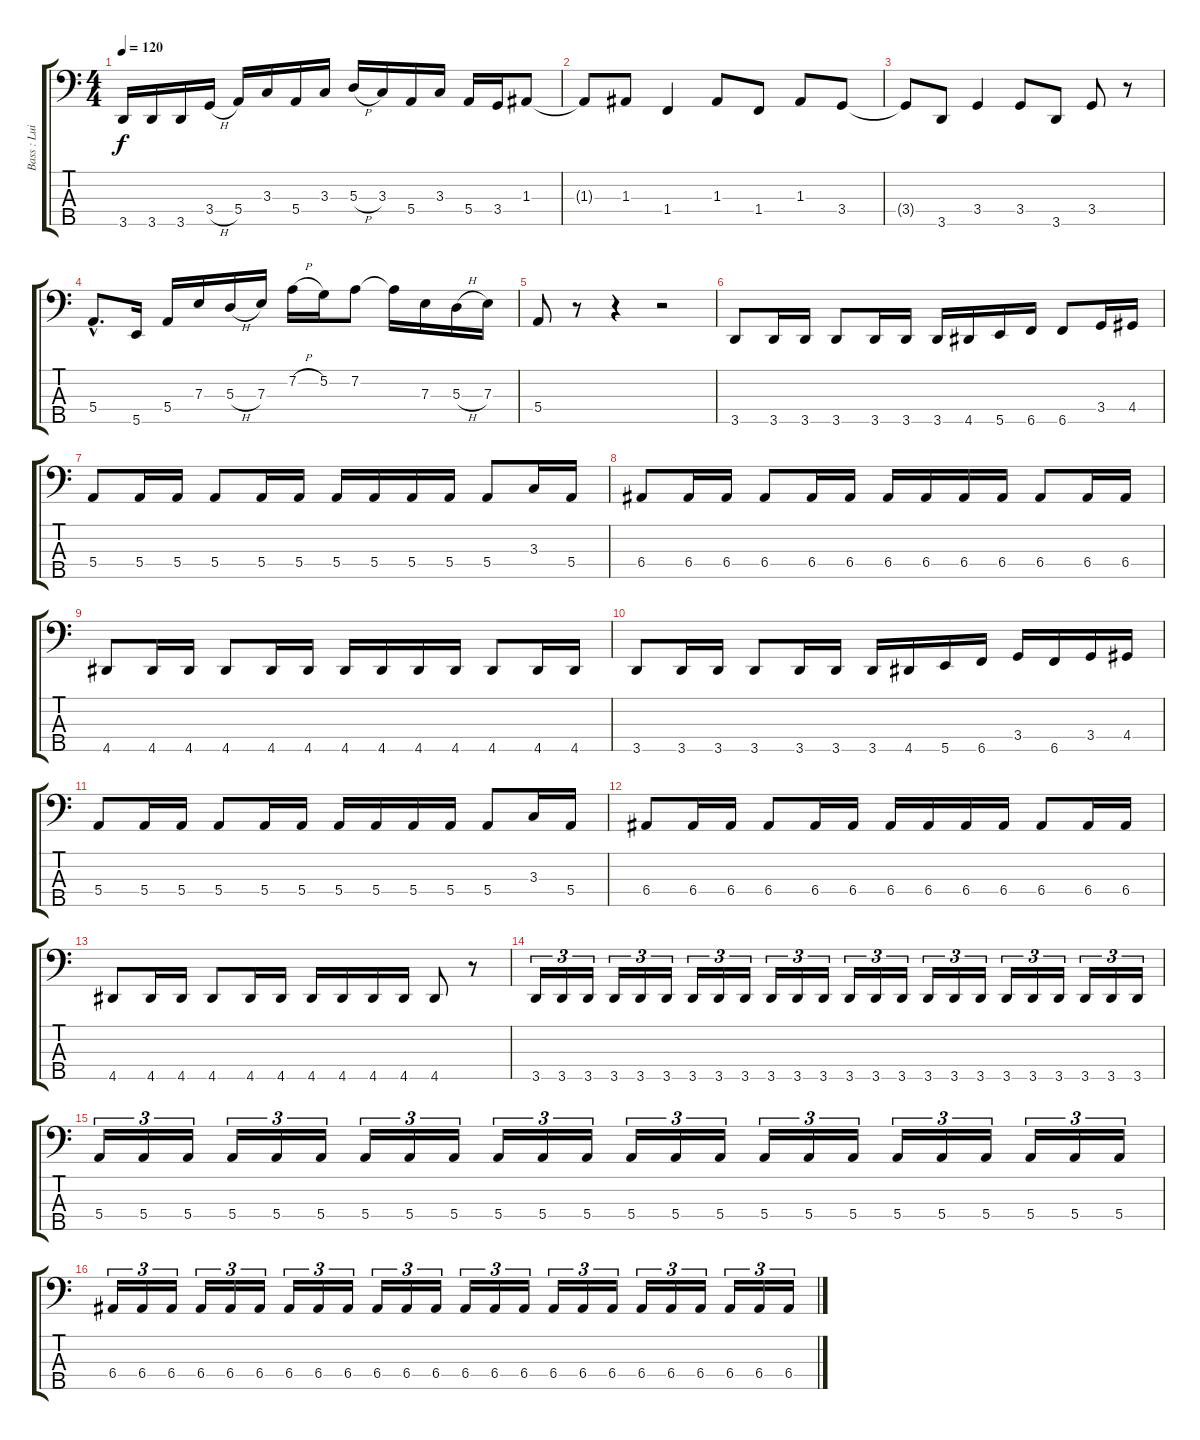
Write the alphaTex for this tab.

\track ("Bass : Luis Mariutti" "Bass : Lui") {instrument slapbass1}
\staff {score tabs}
\tuning (G2 D2 A1 E1 B0) {hide}
\ts (4 4)
\tempo 120
\clef f4
\ks c
3.5.16{dy f} 3.5.16 3.5.16 3.4{h}.16 5.4.16 3.3.16 5.4.16 3.3.16 5.3{h}.16 3.3.16 5.4.16 3.3.16 5.4.16 3.4.16 1.3.8 |
1.3{t}.8 1.3.8 1.4.4 1.3.8 1.4.8 1.3.8 3.4.8 |
3.4{t}.8 3.5.8 3.4.4 3.4.8 3.5.8 3.4.8 r.8 |
5.4{hac}.8{d} 5.5.16 5.4.16 7.3.16 5.3{h}.16 7.3.16 7.2{h}.16 5.2.16 7.2.8 7.2{t}.16 7.3.16 5.3{h}.16 7.3.16 |
5.4.8 r.8 r.4 r.2 |
3.5.8 3.5.16 3.5.16 3.5.8 3.5.16 3.5.16 3.5.16 4.5.16 5.5.16 6.5.16 6.5.8 3.4.16 4.4.16 |
5.4.8 5.4.16 5.4.16 5.4.8 5.4.16 5.4.16 5.4.16 5.4.16 5.4.16 5.4.16 5.4.8 3.3.16 5.4.16 |
6.4.8 6.4.16 6.4.16 6.4.8 6.4.16 6.4.16 6.4.16 6.4.16 6.4.16 6.4.16 6.4.8 6.4.16 6.4.16 |
4.5.8 4.5.16 4.5.16 4.5.8 4.5.16 4.5.16 4.5.16 4.5.16 4.5.16 4.5.16 4.5.8 4.5.16 4.5.16 |
3.5.8 3.5.16 3.5.16 3.5.8 3.5.16 3.5.16 3.5.16 4.5.16 5.5.16 6.5.16 3.4.16 6.5.16 3.4.16 4.4.16 |
5.4.8 5.4.16 5.4.16 5.4.8 5.4.16 5.4.16 5.4.16 5.4.16 5.4.16 5.4.16 5.4.8 3.3.16 5.4.16 |
6.4.8 6.4.16 6.4.16 6.4.8 6.4.16 6.4.16 6.4.16 6.4.16 6.4.16 6.4.16 6.4.8 6.4.16 6.4.16 |
4.5.8 4.5.16 4.5.16 4.5.8 4.5.16 4.5.16 4.5.16 4.5.16 4.5.16 4.5.16 4.5.8 r.8 |
3.5.16{tu (3 2)} 3.5.16{tu (3 2)} 3.5.16{tu (3 2)} 3.5.16{tu (3 2)} 3.5.16{tu (3 2)} 3.5.16{tu (3 2)} 3.5.16{tu (3 2)} 3.5.16{tu (3 2)} 3.5.16{tu (3 2)} 3.5.16{tu (3 2)} 3.5.16{tu (3 2)} 3.5.16{tu (3 2)} 3.5.16{tu (3 2)} 3.5.16{tu (3 2)} 3.5.16{tu (3 2)} 3.5.16{tu (3 2)} 3.5.16{tu (3 2)} 3.5.16{tu (3 2)} 3.5.16{tu (3 2)} 3.5.16{tu (3 2)} 3.5.16{tu (3 2)} 3.5.16{tu (3 2)} 3.5.16{tu (3 2)} 3.5.16{tu (3 2)} |
5.4.16{tu (3 2)} 5.4.16{tu (3 2)} 5.4.16{tu (3 2)} 5.4.16{tu (3 2)} 5.4.16{tu (3 2)} 5.4.16{tu (3 2)} 5.4.16{tu (3 2)} 5.4.16{tu (3 2)} 5.4.16{tu (3 2)} 5.4.16{tu (3 2)} 5.4.16{tu (3 2)} 5.4.16{tu (3 2)} 5.4.16{tu (3 2)} 5.4.16{tu (3 2)} 5.4.16{tu (3 2)} 5.4.16{tu (3 2)} 5.4.16{tu (3 2)} 5.4.16{tu (3 2)} 5.4.16{tu (3 2)} 5.4.16{tu (3 2)} 5.4.16{tu (3 2)} 5.4.16{tu (3 2)} 5.4.16{tu (3 2)} 5.4.16{tu (3 2)} |
6.4.16{tu (3 2)} 6.4.16{tu (3 2)} 6.4.16{tu (3 2)} 6.4.16{tu (3 2)} 6.4.16{tu (3 2)} 6.4.16{tu (3 2)} 6.4.16{tu (3 2)} 6.4.16{tu (3 2)} 6.4.16{tu (3 2)} 6.4.16{tu (3 2)} 6.4.16{tu (3 2)} 6.4.16{tu (3 2)} 6.4.16{tu (3 2)} 6.4.16{tu (3 2)} 6.4.16{tu (3 2)} 6.4.16{tu (3 2)} 6.4.16{tu (3 2)} 6.4.16{tu (3 2)} 6.4.16{tu (3 2)} 6.4.16{tu (3 2)} 6.4.16{tu (3 2)} 6.4.16{tu (3 2)} 6.4.16{tu (3 2)} 6.4.16{tu (3 2)}
